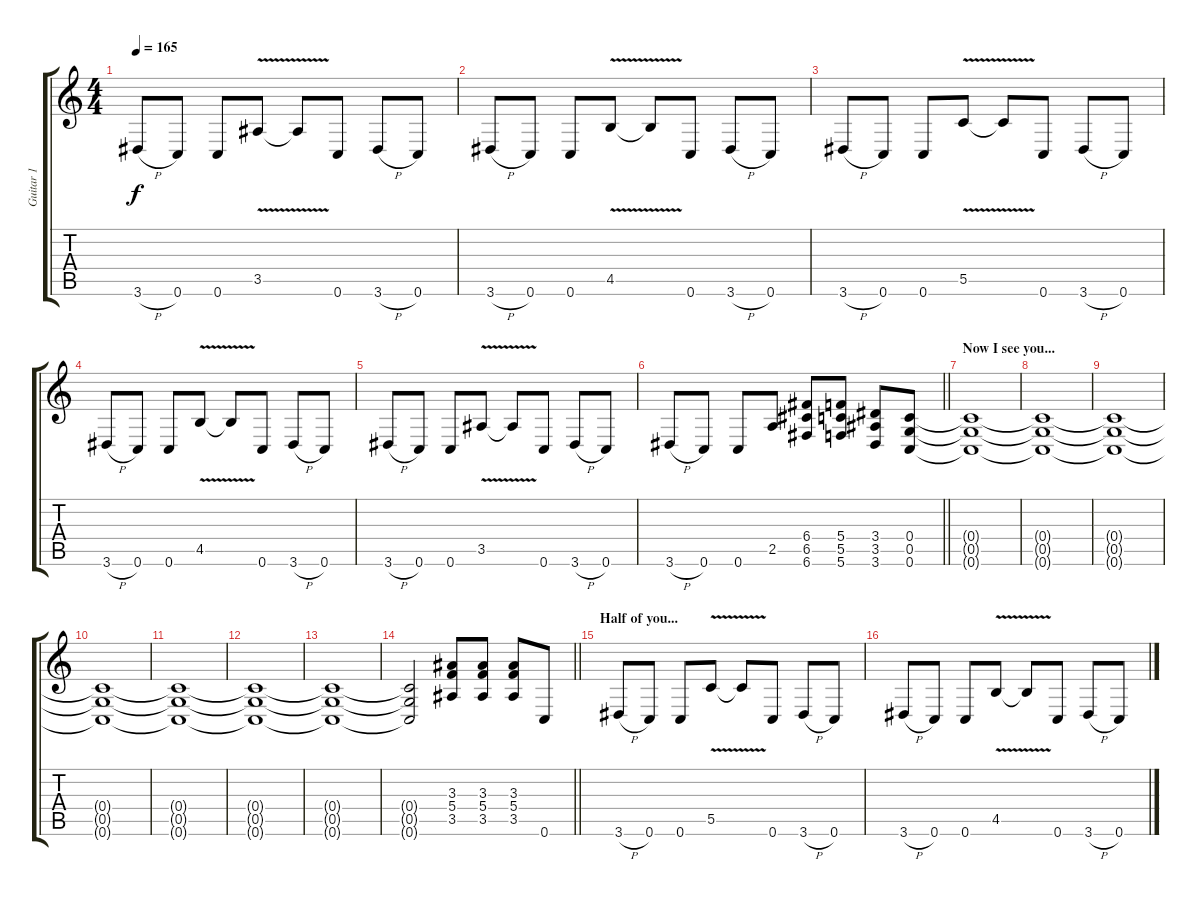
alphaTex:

\track ("Guitar 1" "Guitar 1") {instrument distortionguitar}
\staff {score tabs}
\tuning (E4 C4 G3 C3 G2 C2) {hide}
\ts (4 4)
\tempo 165
\clef g2
\ks c
3.6{h}.8{dy f} 0.6.8 0.6.8 3.5{v}.8 3.5{t}.8 0.6.8 3.6{h}.8 0.6.8 |
3.6{h}.8 0.6.8 0.6.8 4.5{v}.8 4.5{t}.8 0.6.8 3.6{h}.8 0.6.8 |
3.6{h}.8 0.6.8 0.6.8 5.5{v}.8 5.5{t}.8 0.6.8 3.6{h}.8 0.6.8 |
3.6{h}.8 0.6.8 0.6.8 4.5{v}.8 4.5{t}.8 0.6.8 3.6{h}.8 0.6.8 |
3.6{h}.8 0.6.8 0.6.8 3.5{v}.8 3.5{t}.8 0.6.8 3.6{h}.8 0.6.8 |
\barLineRight lightlight
3.6{h}.8 0.6.8 0.6.8 2.5.8 (6.4 6.5 6.6).8 (5.4 5.5 5.6).8 (3.4 3.5 3.6).8 (0.4 0.5 0.6).8 |
\section ("" "Now I see you...")
(0.4{t} 0.5{t} 0.6{t}).1 |
(0.4{t} 0.5{t} 0.6{t}).1 |
(0.4{t} 0.5{t} 0.6{t}).1 |
(0.4{t} 0.5{t} 0.6{t}).1 |
(0.4{t} 0.5{t} 0.6{t}).1 |
(0.4{t} 0.5{t} 0.6{t}).1 |
(0.4{t} 0.5{t} 0.6{t}).1 |
\barLineRight lightlight
(0.4{t} 0.5{t} 0.6{t}).2 (3.3 5.4 3.5).8 (3.3 5.4 3.5).8 (3.3 5.4 3.5).8 0.6.8 |
\section ("" "Half of you...")
3.6{h}.8 0.6.8 0.6.8 5.5{v}.8 5.5{t}.8 0.6.8 3.6{h}.8 0.6.8 |
3.6{h}.8 0.6.8 0.6.8 4.5{v}.8 4.5{t}.8 0.6.8 3.6{h}.8 0.6.8
